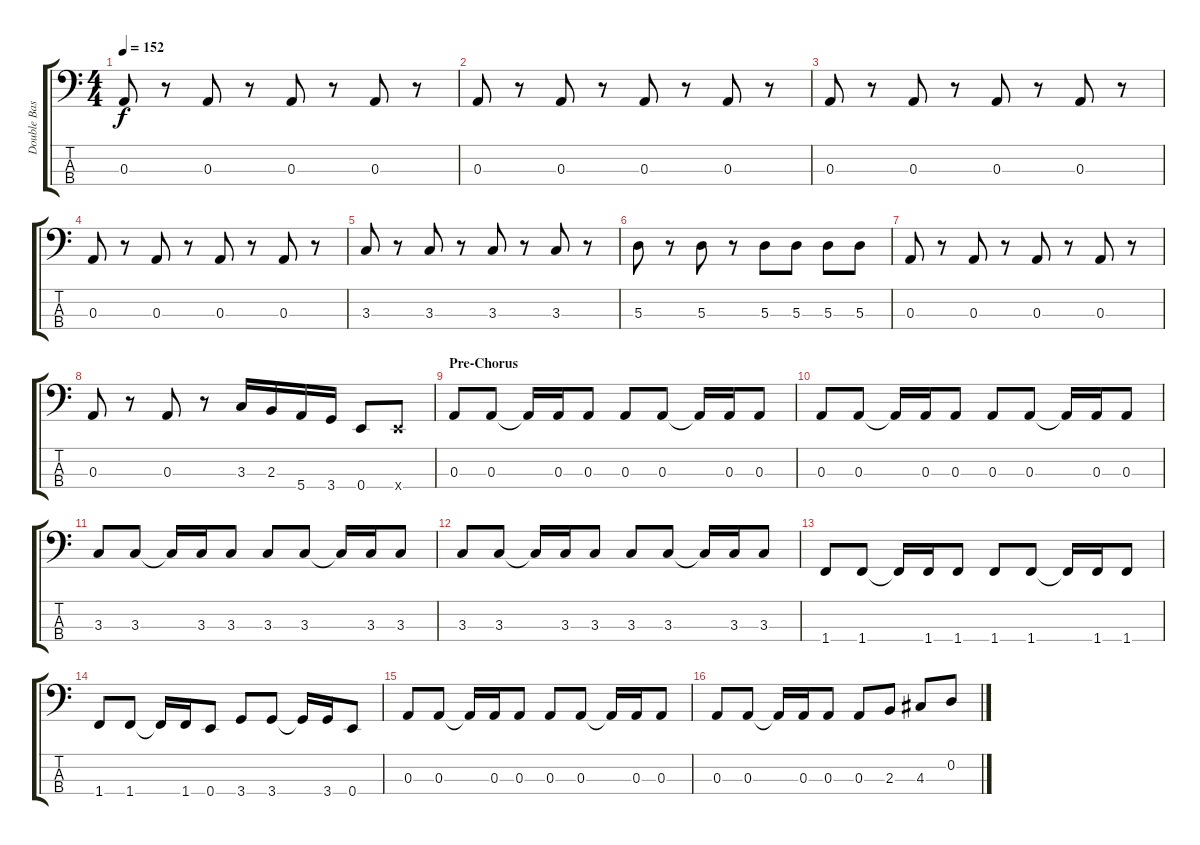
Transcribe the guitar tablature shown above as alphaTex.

\track ("Double Bass" "Double Bas") {instrument electricbassfinger}
\staff {score tabs}
\tuning (G2 D2 A1 E1) {hide}
\ts (4 4)
\tempo 152
\clef f4
\ks c
0.3.8{dy f} r.8 0.3.8 r.8 0.3.8 r.8 0.3.8 r.8 |
0.3.8 r.8 0.3.8 r.8 0.3.8 r.8 0.3.8 r.8 |
0.3.8 r.8 0.3.8 r.8 0.3.8 r.8 0.3.8 r.8 |
0.3.8 r.8 0.3.8 r.8 0.3.8 r.8 0.3.8 r.8 |
3.3.8 r.8 3.3.8 r.8 3.3.8 r.8 3.3.8 r.8 |
5.3.8 r.8 5.3.8 r.8 5.3.8 5.3.8 5.3.8 5.3.8 |
0.3.8 r.8 0.3.8 r.8 0.3.8 r.8 0.3.8 r.8 |
0.3.8 r.8 0.3.8 r.8 3.3.16 2.3.16 5.4.16 3.4.16 0.4.8 0.4{x}.8 |
\section ("" "Pre-Chorus")
0.3.8 0.3.8 0.3{t}.16 0.3.16 0.3.8 0.3.8 0.3.8 0.3{t}.16 0.3.16 0.3.8 |
0.3.8 0.3.8 0.3{t}.16 0.3.16 0.3.8 0.3.8 0.3.8 0.3{t}.16 0.3.16 0.3.8 |
3.3.8 3.3.8 3.3{t}.16 3.3.16 3.3.8 3.3.8 3.3.8 3.3{t}.16 3.3.16 3.3.8 |
3.3.8 3.3.8 3.3{t}.16 3.3.16 3.3.8 3.3.8 3.3.8 3.3{t}.16 3.3.16 3.3.8 |
1.4.8 1.4.8 1.4{t}.16 1.4.16 1.4.8 1.4.8 1.4.8 1.4{t}.16 1.4.16 1.4.8 |
1.4.8 1.4.8 1.4{t}.16 1.4.16 0.4.8 3.4.8 3.4.8 3.4{t}.16 3.4.16 0.4.8 |
0.3.8 0.3.8 0.3{t}.16 0.3.16 0.3.8 0.3.8 0.3.8 0.3{t}.16 0.3.16 0.3.8 |
0.3.8 0.3.8 0.3{t}.16 0.3.16 0.3.8 0.3.8 2.3.8 4.3.8 0.2.8
